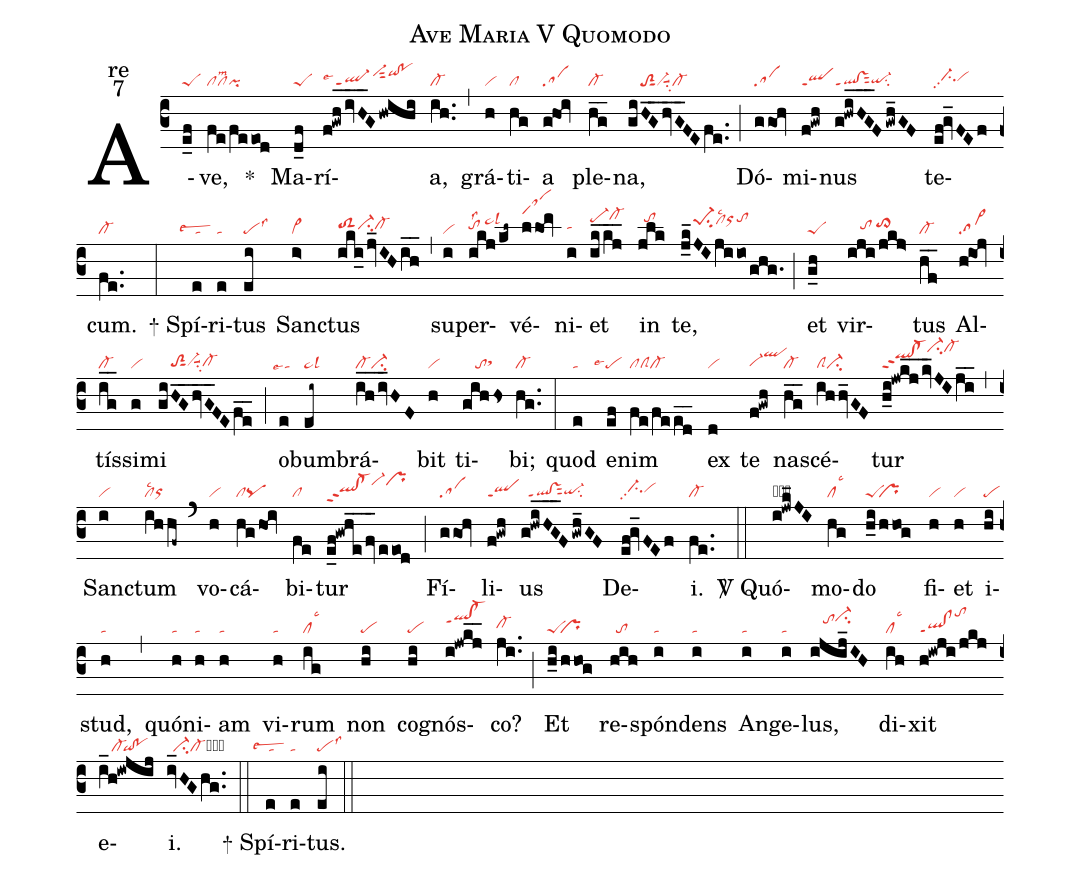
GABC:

name:Ave Maria V Quomodo;
office-part:re;
mode:7;
nabc-lines:1;
%%
(c3) A(e_f|peS)ve,(fe/feeod|clcllsm2pi) <sp>*</sp>()
Ma(d_f|peS)rí(f!gwh_ivH__G/hwihi|ql-ppt1lse4vi-hjsut2qihj!pohj)a,(ih..|cl-) (,)
grá(h|vi)ti(hg|cl)a(g!hoi|sa) ple(hg__|cl-)na,(giHG__hvG__FEfe..|////toS2sut1vi-suu1su2cl-) (;)
Dó(ggoh|sa)mi(f!gwh|qlppt1)nus(g!hwiHG___F/gwh_GF|ql!vssut2ppt1qi-hgsu2) te(ef!gv_FEf|//ci-hhpp2vihh)cum.(fe..|cl-) (:)

<sp>+</sp> Spí(e|````talsew2)ri(e|ta)tus(ei|pelss3) Sanc(i>|vi>)tus(iki_jv_IHih__|toS2hhci-hhcl-hh) (,)
su(i|vi)per(ikj/kl~|tohhlss2/ta>hjlsl3)vé(llom|saMhn)ni(i|tahh)et(ik_kj__|pe-hkcl-hl) in(jlk|//tohk)
te,(j_k_JIjiio/ghg.|////pe-1hjsu2clhjlsc2orhktohk) (;)
et(g_h|peS) vir(iji/jkj>|////tohh/to>hi)tus(hf__|cl-)
Al(h!ioj|sa>)tís(ig__|cl-)si(g|vi)mi(giHG__hvG__FEfe__|////toS2hgsut1vi-hgsuu1su2cl-hg) (;)
ob(e|``talse4)um(ei~|ta>lsl3)brá(ih__/iv_HF|cl-ci-)bit(h|vi) ti(gihhs|////tosthh)bi;(hg..|cl-) (:)
quod(e|ta) e(ef|````pelse4)nim(fe/feed__|clclScl-) ex(d|vi) te(f!gwh|vi-hgqlhk)
na(hg__|cl-)scé(ihhv_GF|clSci-)tur(h_i!jwkj__/kv_JIji__|qlhj!cl-hjppt2ci-hmcl-hm) (,)
Sanc(i|vi)tum(ihhf~|cllsc2orhg) (`) vo(h|vi)cá(hghoi|clpq)bi(fe|cl)tur(e_f!gwhe__/fv_/eeod|qlhh!cl-hhppt2vi-hkprhk) (;)
Fí(ggoh|sa)li(f!gwh|qlppt1)us(g!hwiHG___F/gwh_GF|//ql!vsppt1sut2qi-hgsu2) De(ef!gv_FEf|//ci-hhpp2vihh)i.(fe..|cl-) (::)

<sp>V/</sp> Quó(i!jwk_JI|obql-hippt1su2)mo(hg|cllsc3)do(h_i/hhog|peS``pr) fi(h|vi)et(h|vi) i(hi|pe)stud,(h|ta) (,)
quó(h|ta)ni(h|ta)am(h|ta) vi(h|ta)rum(ig|cllsc3) non(hi|pe) co(hi|pe)gnós(i!jwkj__|qlhj!cl-hjppt1)co?(ji..|cl-hh) (;)
Et(h_i/hhog|peS``pr) re(hih|//to)spón(i|ta)dens(i|ta) An(i|ta)ge(i|ta)lus,(ijij_IH|////tohjci-hk)
di(ih|cllsc3)xit(h!iwji/jkj|ql!clppt1tohm) e(i_h!iwjij|////cl-`qi!po)i.(iv_HGhg..|//ci-cl-cb) (::)

<sp>+</sp> Spí(e|````talsew2)ri(e|ta)tus.(ei|pelss3) (::)
